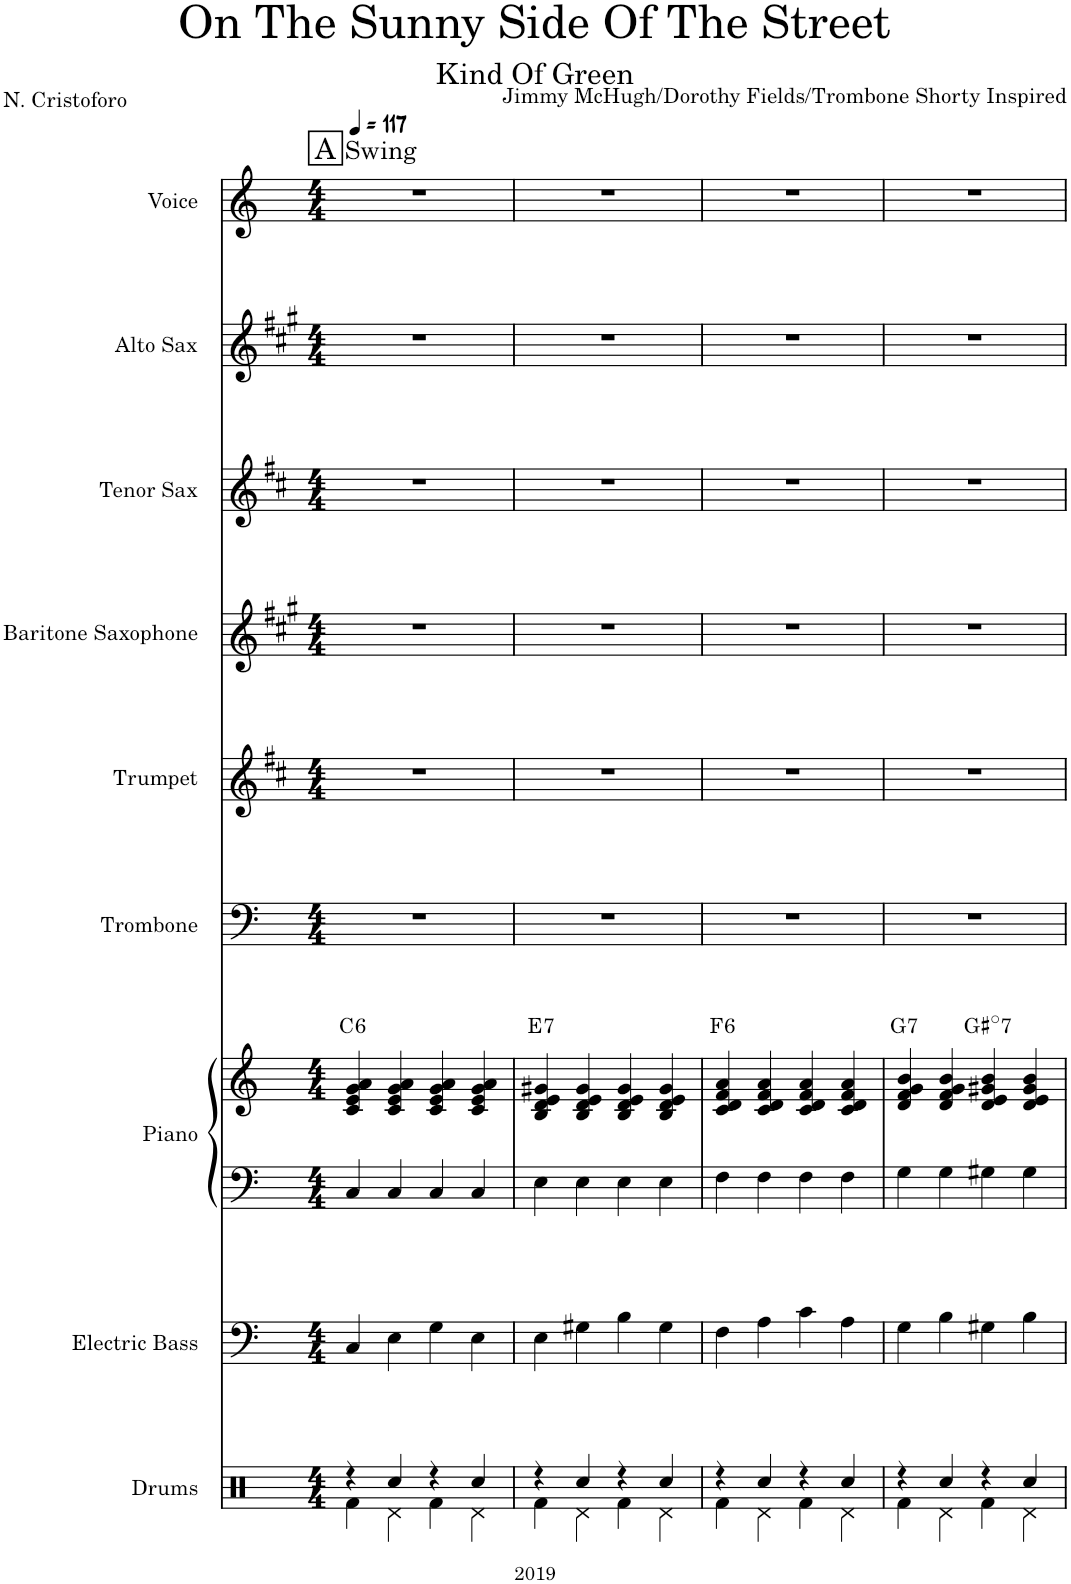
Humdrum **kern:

**kern	**kern	**kern	**kern	**harte	**kern	**kern	**kern	**kern	**kern	**kern
*part9	*part8	*part7	*part7	*part7	*part6	*part5	*part4	*part3	*part2	*part1
*staff10	*staff9	*staff8	*staff7	*	*staff6	*staff5	*staff4	*staff3	*staff2	*staff1
*I"Drums	*I"Electric Bass	*I"Piano	*	*	*I"Trombone	*I"Trumpet	*I"Baritone Saxophone	*I"Tenor Sax	*I"Alto Sax	*I"Voice
*I'Drums	*I'El. B.	*I'Piano	*	*	*I'Tbn.	*I'Tpt.	*I'Bar. Sax.	*I'Tenor	*I'Alto	*I'Vo.
*clefX	*clefF4	*clefF4	*clefG2	*	*clefF4	*clefG2	*clefG2	*clefG2	*clefG2	*clefG2
*	*Trd7c12	*	*	*	*	*Trd1c2	*Trd12c21	*Trd8c14	*Trd5c9	*
*k[]	*k[]	*k[]	*k[]	*	*k[]	*k[f#c#]	*k[f#c#g#]	*k[f#c#]	*k[f#c#g#]	*k[]
*M4/4	*M4/4	*M4/4	*M4/4	*	*M4/4	*M4/4	*M4/4	*M4/4	*M4/4	*M4/4
*MM117	*MM117	*MM117	*MM117	*	*MM117	*MM117	*MM117	*MM117	*MM117	*MM117
!!LO:REH:place=s1:a:cj:fs=14:t=A
=1	=1	=1	=1	=1	=1	=1	=1	=1	=1	=1
*^	*	*	*	*	*	*	*	*	*	*
!	!	!	!	!	!LO:H:kt=6	!	!	!	!	!	!LO:TX:a:t=Swing
4r	4Rf\	4C/	4C/	4c/ 4e/ 4g/ 4a/	C:maj6	1r	1r	1r	1r	1r	1r
4Rcc/	4Rd\	4E\	4C/	4c/ 4e/ 4g/ 4a/	.	.	.	.	.	.	.
4r	4Rf\	4G\	4C/	4c/ 4e/ 4g/ 4a/	.	.	.	.	.	.	.
4Rcc/	4Rd\	4E\	4C/	4c/ 4e/ 4g/ 4a/	.	.	.	.	.	.	.
=2	=2	=2	=2	=2	=2	=2	=2	=2	=2	=2	=2
!	!	!	!	!	!LO:H:kt=7	!	!	!	!	!	!
4r	4Rf\	4E\	4E\	4B/ 4d/ 4e/ 4g#X/	E:7	1r	1r	1r	1r	1r	1r
4Rcc/	4Rd\	4G#X\	4E\	4B/ 4d/ 4e/ 4g#/	.	.	.	.	.	.	.
4r	4Rf\	4B\	4E\	4B/ 4d/ 4e/ 4g#/	.	.	.	.	.	.	.
4Rcc/	4Rd\	4G#\	4E\	4B/ 4d/ 4e/ 4g#/	.	.	.	.	.	.	.
=3	=3	=3	=3	=3	=3	=3	=3	=3	=3	=3	=3
!	!	!	!	!	!LO:H:kt=6	!	!	!	!	!	!
4r	4Rf\	4F\	4F\	4c/ 4d/ 4f/ 4a/	F:maj6	1r	1r	1r	1r	1r	1r
4Rcc/	4Rd\	4A\	4F\	4c/ 4d/ 4f/ 4a/	.	.	.	.	.	.	.
4r	4Rf\	4c\	4F\	4c/ 4d/ 4f/ 4a/	.	.	.	.	.	.	.
4Rcc/	4Rd\	4A\	4F\	4c/ 4d/ 4f/ 4a/	.	.	.	.	.	.	.
=4	=4	=4	=4	=4	=4	=4	=4	=4	=4	=4	=4
!	!	!	!	!	!LO:H:kt=7	!	!	!	!	!	!
4r	4Rf\	4G\	4G\	4d/ 4f/ 4g/ 4b/	G:7	1r	1r	1r	1r	1r	1r
4Rcc/	4Rd\	4B\	4G\	4d/ 4f/ 4g/ 4b/	.	.	.	.	.	.	.
!	!	!	!	!	!LO:H:kt=7	!	!	!	!	!	!
4r	4Rf\	4G#X\	4G#X\	4d/ 4e/ 4g#X/ 4b/	G#:dim7	.	.	.	.	.	.
4Rcc/	4Rd\	4B\	4G#\	4d/ 4e/ 4g#/ 4b/	.	.	.	.	.	.	.
*v	*v	*	*	*	*	*	*	*	*	*	*
=	=	=	=	=	=	=	=	=	=	=
*-	*-	*-	*-	*-	*-	*-	*-	*-	*-	*-
